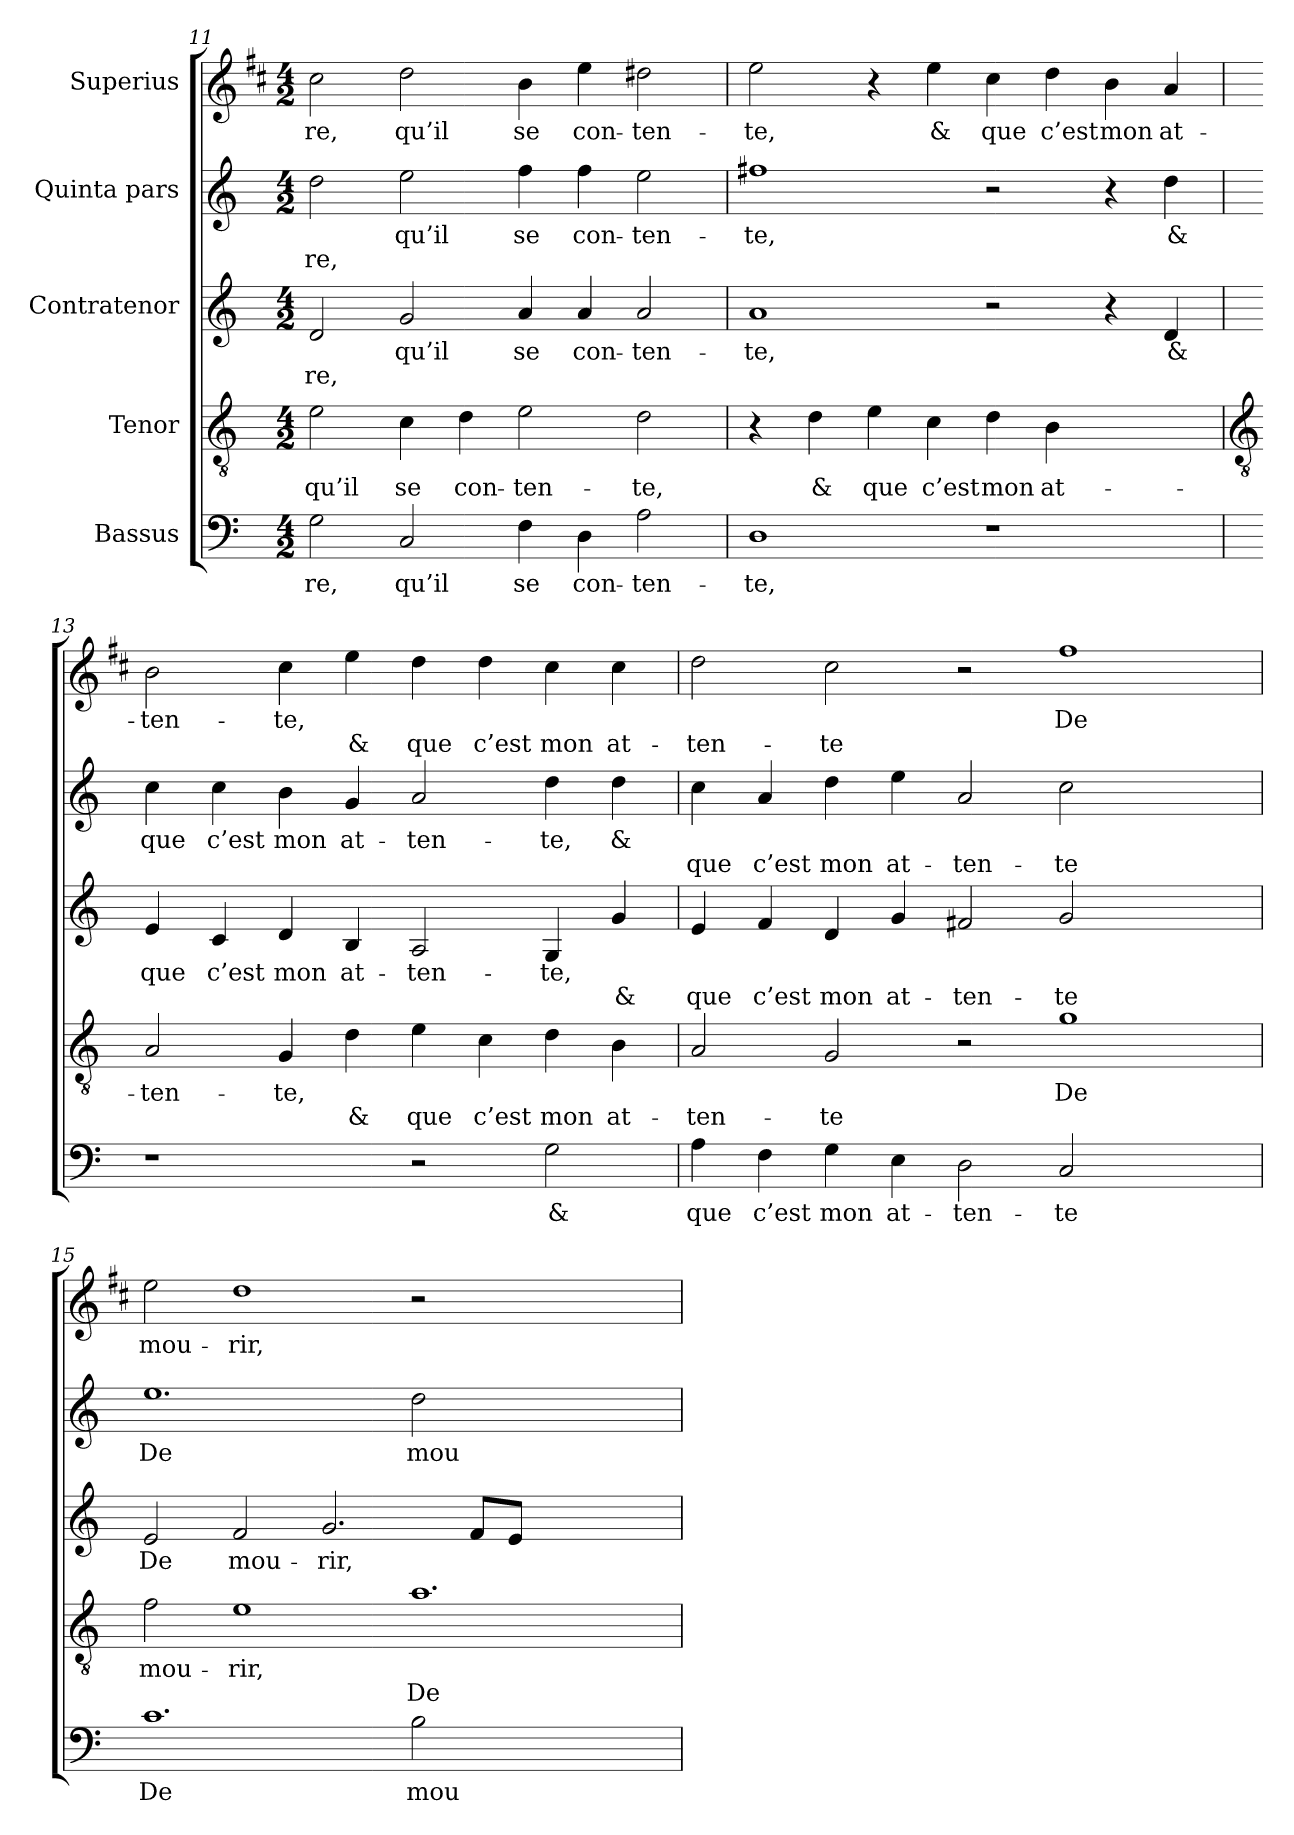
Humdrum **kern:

**kern	**text	**kern	**text	**text	**kern	**text	**text	**kern	**text	**text	**kern	**text	**text
*part5	*part5	*part4	*part4	*part4	*part3	*part3	*part3	*part2	*part2	*part2	*part1	*part1	*part1
*staff5	*staff5	*staff4	*staff4	*staff4	*staff3	*staff3	*staff3	*staff2	*staff2	*staff2	*staff1	*staff1	*staff1
*I"Bassus	*	*I"Tenor	*	*	*I"Contratenor	*	*	*I"Quinta pars	*	*	*I"Superius	*	*
*clefF4	*	*clefGv2	*	*	*clefG2	*	*	*clefG2	*	*	*clefG2	*	*
*	*	*	*	*	*	*	*	*	*	*	*ITrd1c2	*	*
*k[]	*	*k[]	*	*	*k[]	*	*	*k[]	*	*	*k[]	*	*
*C:	*	*C:	*	*	*C:	*	*	*C:	*	*	*C:	*	*
*M4/2	*	*M4/2	*	*	*M4/2	*	*	*M4/2	*	*	*M4/2	*	*
=11	=11	=11	=11	=11	=11	=11	=11	=11	=11	=11	=11	=11	=11
!	!LO:LY:b	!	!LO:LY:b	!	!	!	!LO:LY:b	!	!	!LO:LY:b	!	!LO:LY:b	!
2G	re,	2e	qu’il	.	2d	.	-re,	2dd	.	-re,	2b	re,	.
!	!LO:LY:b	!	!LO:LY:b	!	!	!LO:LY:b	!	!	!LO:LY:b	!	!	!LO:LY:b	!
2C	qu’il	4c	se	.	2g	qu’il	.	2ee	qu’il	.	2cc	qu’il	.
!	!	!	!LO:LY:b	!	!	!	!	!	!	!	!	!	!
.	.	4d	con-	.	.	.	.	.	.	.	.	.	.
!	!LO:LY:b	!	!LO:LY:b	!	!	!LO:LY:b	!	!	!LO:LY:b	!	!	!LO:LY:b	!
4F	se	2e	-ten-	.	4a	se	.	4ff	se	.	4a	se	.
!	!LO:LY:b	!	!	!	!	!LO:LY:b	!	!	!LO:LY:b	!	!	!LO:LY:b	!
4D	con-	.	.	.	4a	con-	.	4ff	con-	.	4dd	con-	.
!	!LO:LY:b	!	!LO:LY:b	!	!	!LO:LY:b	!	!	!LO:LY:b	!	!	!LO:LY:b	!
2A	-ten-	2d	-te,	.	2a	-ten-	.	2ee	-ten-	.	2cc#X	-ten-	.
=12	=12	=12	=12	=12	=12	=12	=12	=12	=12	=12	=12	=12	=12
!	!LO:LY:b	!	!	!	!	!LO:LY:b	!	!	!LO:LY:b	!	!	!LO:LY:b	!
1D	-te,	4r	.	.	1a	-te,	.	1ff#X	-te,	.	2dd	-te,	.
!	!	!	!LO:LY:b	!	!	!	!	!	!	!	!	!	!
.	.	4d	&	.	.	.	.	.	.	.	.	.	.
!	!	!	!LO:LY:b	!	!	!	!	!	!	!	!	!	!
.	.	4e	que	.	.	.	.	.	.	.	4r	.	.
!	!	!	!LO:LY:b	!	!	!	!	!	!	!	!	!LO:LY:b	!
.	.	4c	c’est	.	.	.	.	.	.	.	4dd	&	.
!	!	!	!LO:LY:b	!	!	!	!	!	!	!	!	!LO:LY:b	!
1r	.	4d	mon	.	2r	.	.	2r	.	.	4b	que	.
!	!	!	!LO:LY:b	!	!	!	!	!	!	!	!	!LO:LY:b	!
.	.	4B	at-	.	.	.	.	.	.	.	4cc	c’est	.
!	!	!	!	!	!	!	!	!	!	!	!	!LO:LY:b	!
.	.	2ryy	.	.	4r	.	.	4r	.	.	4a	mon	.
!	!	!	!	!	!	!LO:LY:b	!	!	!LO:LY:b	!	!	!LO:LY:b	!
.	.	.	.	.	4d	&	.	4dd	&	.	4g	at-	.
!!LO:LB:g=z
=13	=13	=13	=13	=13	=13	=13	=13	=13	=13	=13	=13	=13	=13
*	*	*clefGv2	*	*	*	*	*	*	*	*	*	*	*
!	!	!	!LO:LY:b	!	!	!LO:LY:b	!	!	!LO:LY:b	!	!	!LO:LY:b	!
1r	.	2A	-ten-	.	4e	que	.	4cc	que	.	2a	-ten-	.
!	!	!	!	!	!	!LO:LY:b	!	!	!LO:LY:b	!	!	!	!
.	.	.	.	.	4c	c’est	.	4cc	c’est	.	.	.	.
!	!	!	!LO:LY:b	!	!	!LO:LY:b	!	!	!LO:LY:b	!	!	!LO:LY:b	!
.	.	4G	-te,	.	4d	mon	.	4b	mon	.	4b	-te,	.
!	!	!	!	!LO:LY:b	!	!LO:LY:b	!	!	!LO:LY:b	!	!	!	!LO:LY:b
.	.	4d	.	&	4B	at-	.	4g	at-	.	4dd	.	&
!	!	!	!	!LO:LY:b	!	!LO:LY:b	!	!	!LO:LY:b	!	!	!	!LO:LY:b
2r	.	4e	.	que	2A	-ten-	.	2a	-ten-	.	4cc	.	que
!	!	!	!	!LO:LY:b	!	!	!	!	!	!	!	!	!LO:LY:b
.	.	4c	.	c’est	.	.	.	.	.	.	4cc	.	c’est
!	!LO:LY:b	!	!	!LO:LY:b	!	!LO:LY:b	!	!	!LO:LY:b	!	!	!	!LO:LY:b
2G	&	4d	.	mon	4G	-te,	.	4dd	-te,	.	4b	.	mon
!	!	!	!	!LO:LY:b	!	!	!LO:LY:b	!	!LO:LY:b	!	!	!	!LO:LY:b
.	.	4B	.	at-	4g	.	&	4dd	&	.	4b	.	at-
=14	=14	=14	=14	=14	=14	=14	=14	=14	=14	=14	=14	=14	=14
!	!LO:LY:b	!	!	!LO:LY:b	!	!	!LO:LY:b	!	!	!LO:LY:b	!	!	!LO:LY:b
4A	que	2A	.	-ten-	4e	.	que	4cc	.	que	2cc	.	-ten-
!	!LO:LY:b	!	!	!	!	!	!LO:LY:b	!	!	!LO:LY:b	!	!	!
4F	c’est	.	.	.	4f	.	c’est	4a	.	c’est	.	.	.
!	!LO:LY:b	!	!	!LO:LY:b	!	!	!LO:LY:b	!	!	!LO:LY:b	!	!	!LO:LY:b
4G	mon	2G	.	-te	4d	.	mon	4dd	.	mon	2b	.	-te
!	!LO:LY:b	!	!	!	!	!	!LO:LY:b	!	!	!LO:LY:b	!	!	!
4E	at-	.	.	.	4g	.	at-	4ee	.	at-	.	.	.
!	!LO:LY:b	!	!	!	!	!	!LO:LY:b	!	!	!LO:LY:b	!	!	!
2D	-ten-	2r	.	.	2f#X	.	-ten-	2a	.	-ten-	2r	.	.
!	!LO:LY:b	!	!LO:LY:b	!	!	!	!LO:LY:b	!	!	!LO:LY:b	!	!LO:LY:b	!
2C	-te	1g	De	.	2g	.	-te	2cc	.	-te	1ee	De	.
2ryy	.	.	.	.	2ryy	.	.	2ryy	.	.	.	.	.
=15	=15	=15	=15	=15	=15	=15	=15	=15	=15	=15	=15	=15	=15
!	!LO:LY:b	!	!LO:LY:b	!	!	!LO:LY:b	!	!	!LO:LY:b	!	!	!LO:LY:b	!
1.c	De	2f	mou-	.	2e	De	.	1.ee	De	.	2dd	mou-	.
!	!	!	!LO:LY:b	!	!	!LO:LY:b	!	!	!	!	!	!LO:LY:b	!
.	.	1e	-rir,	.	2f	mou-	.	.	.	.	1cc	-rir,	.
!	!	!	!	!	!	!LO:LY:b	!	!	!	!	!	!	!
.	.	.	.	.	2.g	-rir,	.	.	.	.	.	.	.
!	!LO:LY:b	!	!	!LO:LY:b	!	!	!	!	!LO:LY:b	!	!	!	!
2B	mou-	1.a	.	De	.	.	.	2dd	mou-	.	2r	.	.
.	.	.	.	.	8fL	.	.	.	.	.	.	.	.
.	.	.	.	.	8eJ	.	.	.	.	.	.	.	.
1ryy	.	.	.	.	1ryy	.	.	1ryy	.	.	1ryy	.	.
=	=	=	=	=	=	=	=	=	=	=	=	=	=
*-	*-	*-	*-	*-	*-	*-	*-	*-	*-	*-	*-	*-	*-
